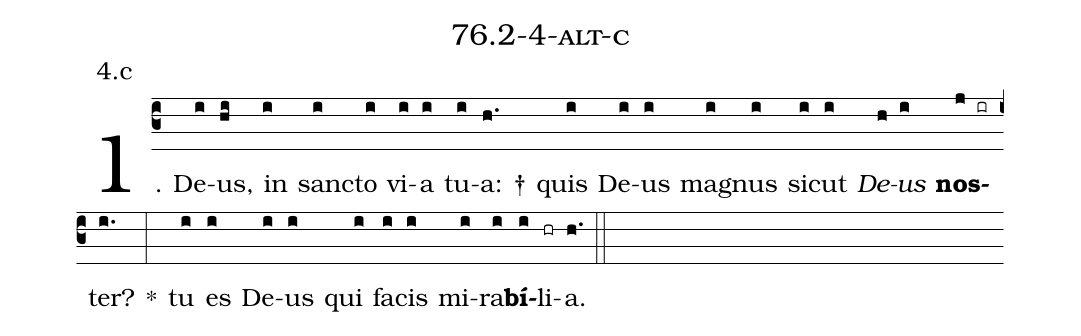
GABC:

name: 76.2-4-alt-c;
annotation: 4.c;
%%
(c3)1. De(i)us,(hi) in(i) sanc(i)to(i) vi(i)a(i) tu(i)a: †(h.) quis(i) De(i)us(i) ma(i)gnus(i) sic(i)ut(i) <i>De</i>(h)<i>us</i>(i) <b>nos</b>(j ir)ter?(i.) *(:) tu(i) es(i) De(i)us(i) qui(i) fa(i)cis(i) mi(i)ra(i)<b>bí</b>(i)li(hr)a.(h.) (::)
